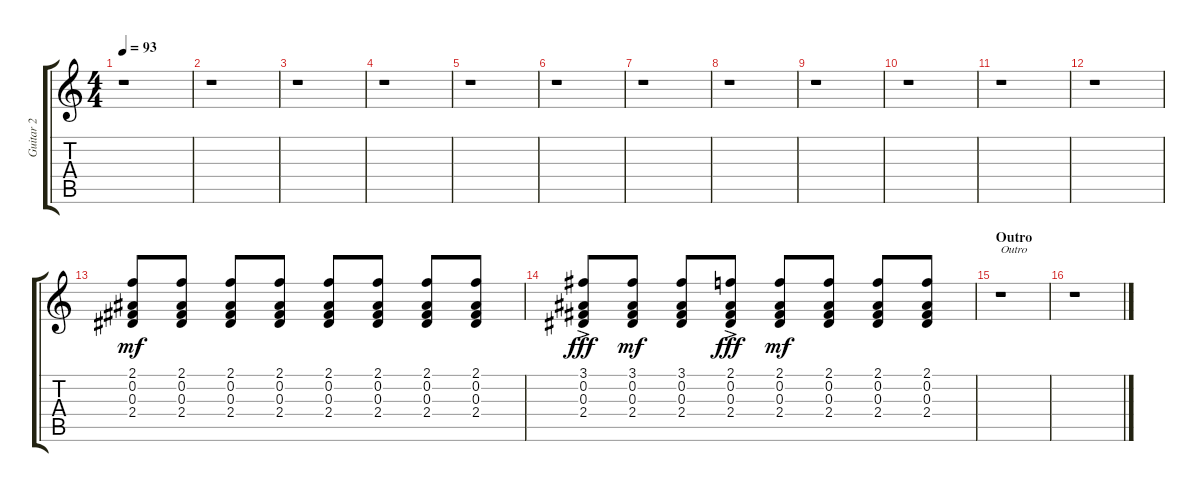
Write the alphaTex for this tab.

\track ("Guitar 2" "Guitar 2") {instrument electricguitarclean}
\staff {score tabs}
\tuning (Eb4 Bb3 Gb3 Db3 Ab2 Eb2) {hide}
\ts (4 4)
\tempo 93
\clef g2
\ks c
r.1{dy f} |
r.1 |
r.1 |
r.1 |
r.1 |
r.1 |
r.1 |
r.1 |
r.1 |
r.1 |
r.1 |
r.1 |
(2.1 0.2 0.3 2.4).8{dy mf} (2.1 0.2 0.3 2.4).8 (2.1 0.2 0.3 2.4).8 (2.1 0.2 0.3 2.4).8 (2.1 0.2 0.3 2.4).8 (2.1 0.2 0.3 2.4).8 (2.1 0.2 0.3 2.4).8 (2.1 0.2 0.3 2.4).8 |
(3.1 0.2 0.3 2.4{ac}).8{dy fff} (3.1 0.2 0.3 2.4).8{dy mf} (3.1 0.2 0.3 2.4).8 (2.1 0.2 0.3 2.4{ac}).8{dy fff} (2.1 0.2 0.3 2.4).8{dy mf} (2.1 0.2 0.3 2.4).8 (2.1 0.2 0.3 2.4).8 (2.1 0.2 0.3 2.4).8 |
\section ("" "Outro")
r.1{txt "Outro"} |
r.1
